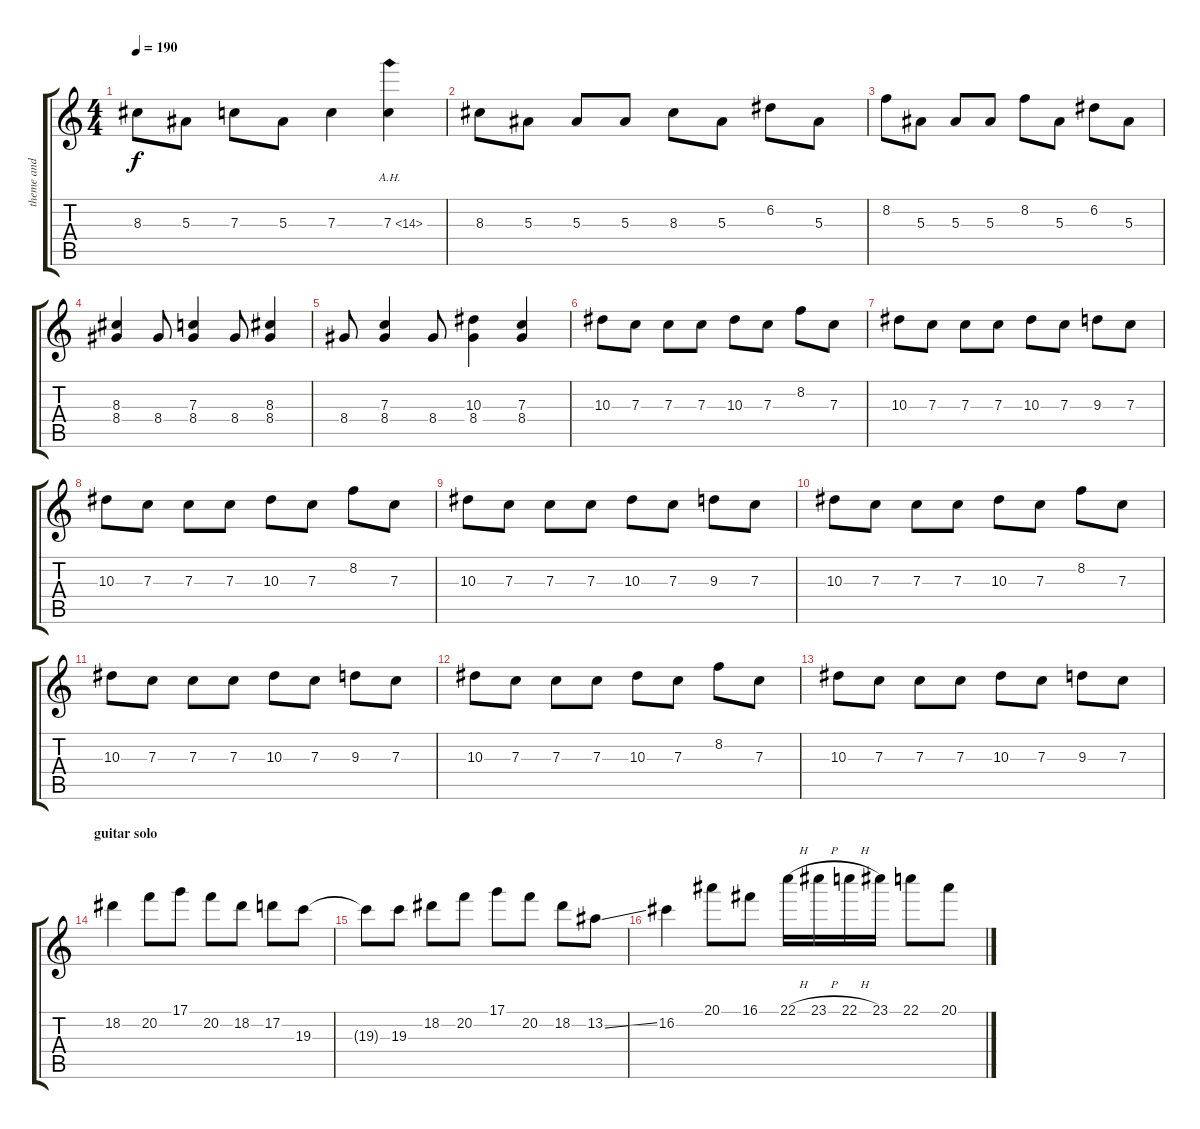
\track ("theme and solo" "theme and ") {instrument overdrivenguitar}
\staff {score tabs}
\tuning (D4 A3 F3 C3 G2 D2) {hide}
\ts (4 4)
\tempo 190
\clef g2
\ks c
8.3.8{dy f} 5.3.8 7.3.8 5.3.8 7.3.4 7.3{ah 7}.4 |
8.3.8 5.3.8 5.3.8 5.3.8 8.3.8 5.3.8 6.2.8 5.3.8 |
8.2.8 5.3.8 5.3.8 5.3.8 8.2.8 5.3.8 6.2.8 5.3.8 |
(8.3 8.4).4 8.4.8 (7.3 8.4).4 8.4.8 (8.3 8.4).4 |
8.4.8 (7.3 8.4).4 8.4.8 (10.3 8.4).4 (7.3 8.4).4 |
10.3.8 7.3.8 7.3.8 7.3.8 10.3.8 7.3.8 8.2.8 7.3.8 |
10.3.8 7.3.8 7.3.8 7.3.8 10.3.8 7.3.8 9.3.8 7.3.8 |
10.3.8 7.3.8 7.3.8 7.3.8 10.3.8 7.3.8 8.2.8 7.3.8 |
10.3.8 7.3.8 7.3.8 7.3.8 10.3.8 7.3.8 9.3.8 7.3.8 |
10.3.8 7.3.8 7.3.8 7.3.8 10.3.8 7.3.8 8.2.8 7.3.8 |
10.3.8 7.3.8 7.3.8 7.3.8 10.3.8 7.3.8 9.3.8 7.3.8 |
10.3.8 7.3.8 7.3.8 7.3.8 10.3.8 7.3.8 8.2.8 7.3.8 |
10.3.8 7.3.8 7.3.8 7.3.8 10.3.8 7.3.8 9.3.8 7.3.8 |
\section ("" "guitar solo")
18.2.4 20.2.8 17.1.8 20.2.8 18.2.8 17.2.8 19.3.8 |
19.3{t}.8 19.3.8 18.2.8 20.2.8 17.1.8 20.2.8 18.2.8 13.2{ss}.8 |
16.2.4 20.1.8 16.1.8 22.1{h}.16 23.1{h}.16 22.1{h}.16 23.1.16 22.1.8 20.1.8
